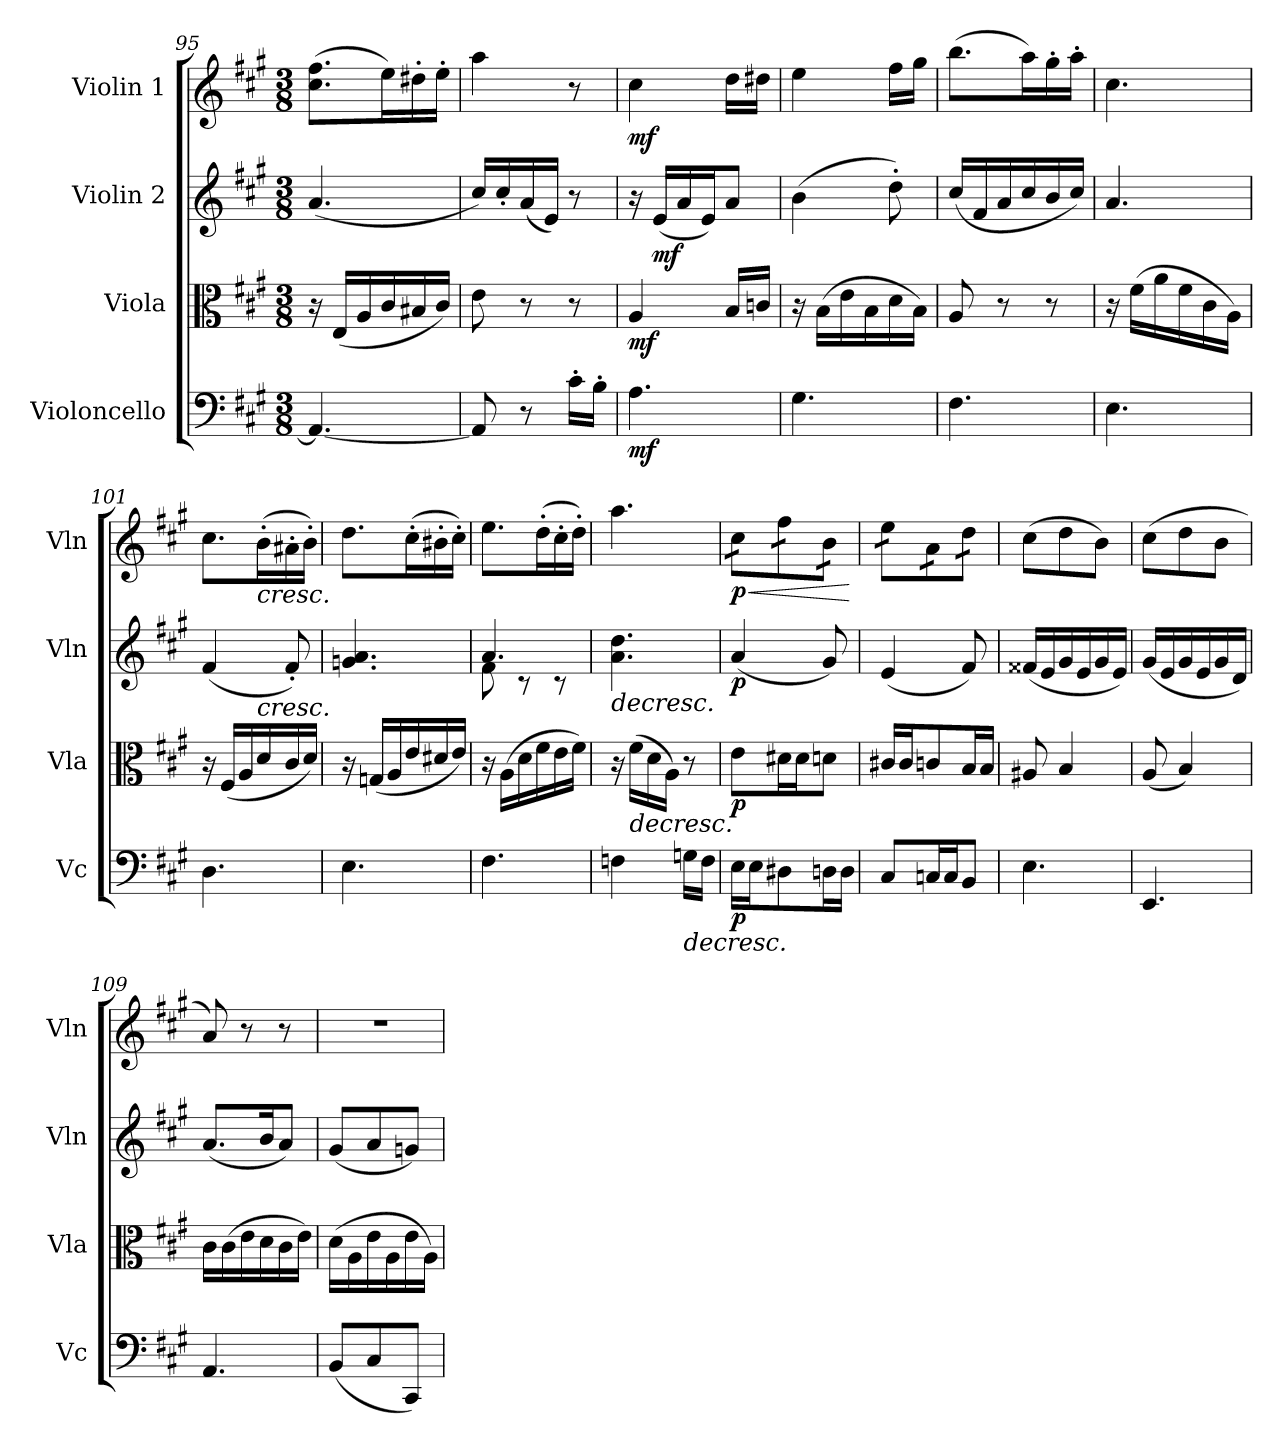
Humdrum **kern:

**kern	**dynam	**kern	**dynam	**kern	**dynam	**kern	**dynam
*part4	*part4	*part3	*part3	*part2	*part2	*part1	*part1
*staff4	*staff4	*staff3	*staff3	*staff2	*staff2	*staff1	*staff1
*I"Violoncello	*	*I"Viola	*	*I"Violin 2	*	*I"Violin 1	*
*I'Vc	*	*I'Vla	*	*I'Vln	*	*I'Vln	*
!!LO:LB:g=z
*clefF4	*	*clefC3	*	*clefG2	*	*clefG2	*
*k[f#c#g#]	*	*k[f#c#g#]	*	*k[f#c#g#]	*	*k[f#c#g#]	*
*M3/8	*	*M3/8	*	*M3/8	*	*M3/8	*
=95	=95	=95	=95	=95	=95	=95	=95
4.AA/_	.	16r	.	(4.a/	.	(8.cc#\ 8.ff#\L	.
.	.	(16E/LL	.	.	.	.	.
.	.	16A/	.	.	.	.	.
.	.	16c#/	.	.	.	16ee\L)	.
.	.	16B#X/	.	.	.	16dd#X'\	.
.	.	16c#/JJ)	.	.	.	16ee'\JJ	.
=96	=96	=96	=96	=96	=96	=96	=96
8AA/]	.	8e\	.	16cc#/LL)	.	4aa\	.
.	.	.	.	16cc#'/	.	.	.
8r	.	8r	.	(16a/	.	.	.
.	.	.	.	16e/JJ)	.	.	.
16c#'\LL	.	8r	.	8r	.	8r	.
16B'\JJ	.	.	.	.	.	.	.
=97	=97	=97	=97	=97	=97	=97	=97
!	!LO:DY:b	!	!LO:DY:b	!	!	!	!LO:DY:b
4.A\	mf	4A/	mf	16r	.	4cc#\	mf
!	!	!	!	!	!LO:DY:b	!	!
.	.	.	.	(16e/LL	mf	.	.
.	.	.	.	16a/	.	.	.
.	.	.	.	16e/J)	.	.	.
.	.	16B/LL	.	8a/J	.	16dd\LL	.
.	.	16cn/JJ	.	.	.	16dd#X\JJ	.
=98	=98	=98	=98	=98	=98	=98	=98
4.G#\	.	16r	.	(4b\	.	4ee\	.
.	.	(16B\LL	.	.	.	.	.
.	.	16e\	.	.	.	.	.
.	.	16B\	.	.	.	.	.
.	.	16d\	.	8dd'\)	.	16ff#\LL	.
.	.	16B\JJ)	.	.	.	16gg#\JJ	.
=99	=99	=99	=99	=99	=99	=99	=99
4.F#\	.	8A/	.	(16cc#/LL	.	(8.bb\L	.
.	.	.	.	16f#/	.	.	.
.	.	8r	.	16a/	.	.	.
.	.	.	.	16cc#/	.	16aa\L)	.
.	.	8r	.	16b/	.	16gg#'\	.
.	.	.	.	16cc#/JJ)	.	16aa'\JJ	.
=100	=100	=100	=100	=100	=100	=100	=100
4.E\	.	16r	.	4.a/	.	4.cc#\	.
.	.	(16f#\LL	.	.	.	.	.
.	.	16a\	.	.	.	.	.
.	.	16f#\	.	.	.	.	.
.	.	16c#\	.	.	.	.	.
.	.	16A\JJ)	.	.	.	.	.
!!LO:LB:g=z
=101	=101	=101	=101	=101	=101	=101	=101
*	*	*	*	*^	*	*	*
4.D\	.	16r	.	(4f#/	8.ryy	.	8.cc#\L	.
.	.	(16F#/LL	.	.	.	.	.	.
.	.	16A/	.	.	.	.	.	.
!	!	!	!	!	!	!	!LO:TX:b:i:t=cresc.	!
!	!	!	!	!	!LO:TX:b:i:t=cresc.	!	!	!
.	.	16d/	.	.	16ryy	.	(16b'\L	.
.	.	16c#/	.	8f#'/)	8ryy	.	16a#X'\	.
.	.	16d/JJ)	.	.	.	.	16b'\JJ)	.
*	*	*	*	*v	*v	*	*	*
=102	=102	=102	=102	=102	=102	=102	=102
4.E\	.	16r	.	4.gn/ 4.a/	.	8.dd\L	.
.	.	(16Gn/LL	.	.	.	.	.
.	.	16A/	.	.	.	.	.
.	.	16e/	.	.	.	(16cc#'\L	.
.	.	16d#X/	.	.	.	16b#X'\	.
.	.	16e/JJ)	.	.	.	16cc#'\JJ)	.
=103	=103	=103	=103	=103	=103	=103	=103
*	*	*	*	*^	*	*	*
4.F#\	.	16r	.	4.a/	8f#\	.	8.ee\L	.
.	.	(16A\LL	.	.	.	.	.	.
.	.	16d\	.	.	8r	.	.	.
.	.	16f#\	.	.	.	.	(16dd'\L	.
.	.	16e\	.	.	8r	.	16cc#'\	.
.	.	16f#\JJ)	.	.	.	.	16dd'\JJ)	.
*	*	*	*	*v	*v	*	*	*
=104	=104	=104	=104	=104	=104	=104	=104
!	!	!	!	!	!LO:HP:b	!	!
4Fn\	.	16r	.	4.a\ 4.dd\	>	4.aa\	.
!	!	!	!LO:HP:b	!	!	!	!
.	.	(16f#\LL	>	.	.	.	.
.	.	16d\	.	.	.	.	.
.	.	16A\JJ)	.	.	.	.	.
!	!LO:HP:b	!	!	!	!	!	!
16Gn\LL	>	8r	.	.	.	.	.
16F\JJ	.	.	.	.	.	.	.
=105	=105	=105	=105	=105	=105	=105	=105
!	!LO:DY:b	!	!LO:DY:b	!	!LO:DY:b	!	!LO:HP:b
!	!	!	!	!	!	!	!LO:DY:n=1:b
*	*	*	*	*	*	*tremolo	*
16E\LL	p	8e\L	p	(4a/	p	(16cc#\LL	< p
16E\J	.	.	.	.	.	(16cc#\	.
8D#X\	.	16d#X\L	.	.	.	16ff#\	.
.	.	16d#\J	.	.	.	16ff#\	.
16Dn\L	.	8dn\J	.	8g#/)	.	16b\	.
16D\JJ	.	.	.	.	.	16b\JJ	.
.	]	.	]	.	]	.	[
=106	=106	=106	=106	=106	=106	=106	=106
8C#/L	.	16c#X/LL	.	(4e/	.	16ee\LL	.
.	.	16c#/J	.	.	.	16ee\	.
16Cn/L	.	8cn/	.	.	.	16a\	.
16C/J	.	.	.	.	.	16a\	.
8BB/J	.	16B/L	.	8f#/)	.	16dd\)	.
.	.	16B/JJ	.	.	.	16dd\)JJ	.
*	*	*	*	*	*	*Xtremolo	*
!!LO:PB:g=z
=107	=107	=107	=107	=107	=107	=107	=107
4.E\	.	8A#X/	.	(16f##X/LL	.	(8cc#\L	.
.	.	.	.	16e/	.	.	.
.	.	4B/	.	16g#/	.	8dd\	.
.	.	.	.	16e/	.	.	.
.	.	.	.	16g#/	.	8b\J)	.
.	.	.	.	16e/JJ)	.	.	.
!!LO:LB:g=z
=108	=108	=108	=108	=108	=108	=108	=108
4.EE/	.	(8A/	.	(16g#/LL	.	(8cc#\L	.
.	.	.	.	16e/	.	.	.
.	.	4B/)	.	16g#/	.	8dd\	.
.	.	.	.	16e/	.	.	.
.	.	.	.	16g#/	.	8b\J	.
.	.	.	.	16d/JJ)	.	.	.
=109	=109	=109	=109	=109	=109	=109	=109
4.AA/	.	16c#\LL	.	(8.a/L	.	8a/)	.
.	.	(16c#\	.	.	.	.	.
.	.	16e\	.	.	.	8r	.
.	.	16d\	.	16b/K	.	.	.
.	.	16c#\	.	8a/J)	.	8r	.
.	.	16e\JJ)	.	.	.	.	.
=110	=110	=110	=110	=110	=110	=110	=110
(8BB/L	.	(16d\LL	.	(8g#/L	.	4.r	.
.	.	16A\	.	.	.	.	.
8C#/	.	16e\	.	8a/	.	.	.
.	.	16A\	.	.	.	.	.
8CC#/J)	.	16e\	.	8gn/J)	.	.	.
.	.	16A\JJ)	.	.	.	.	.
=	=	=	=	=	=	=	=
*-	*-	*-	*-	*-	*-	*-	*-
